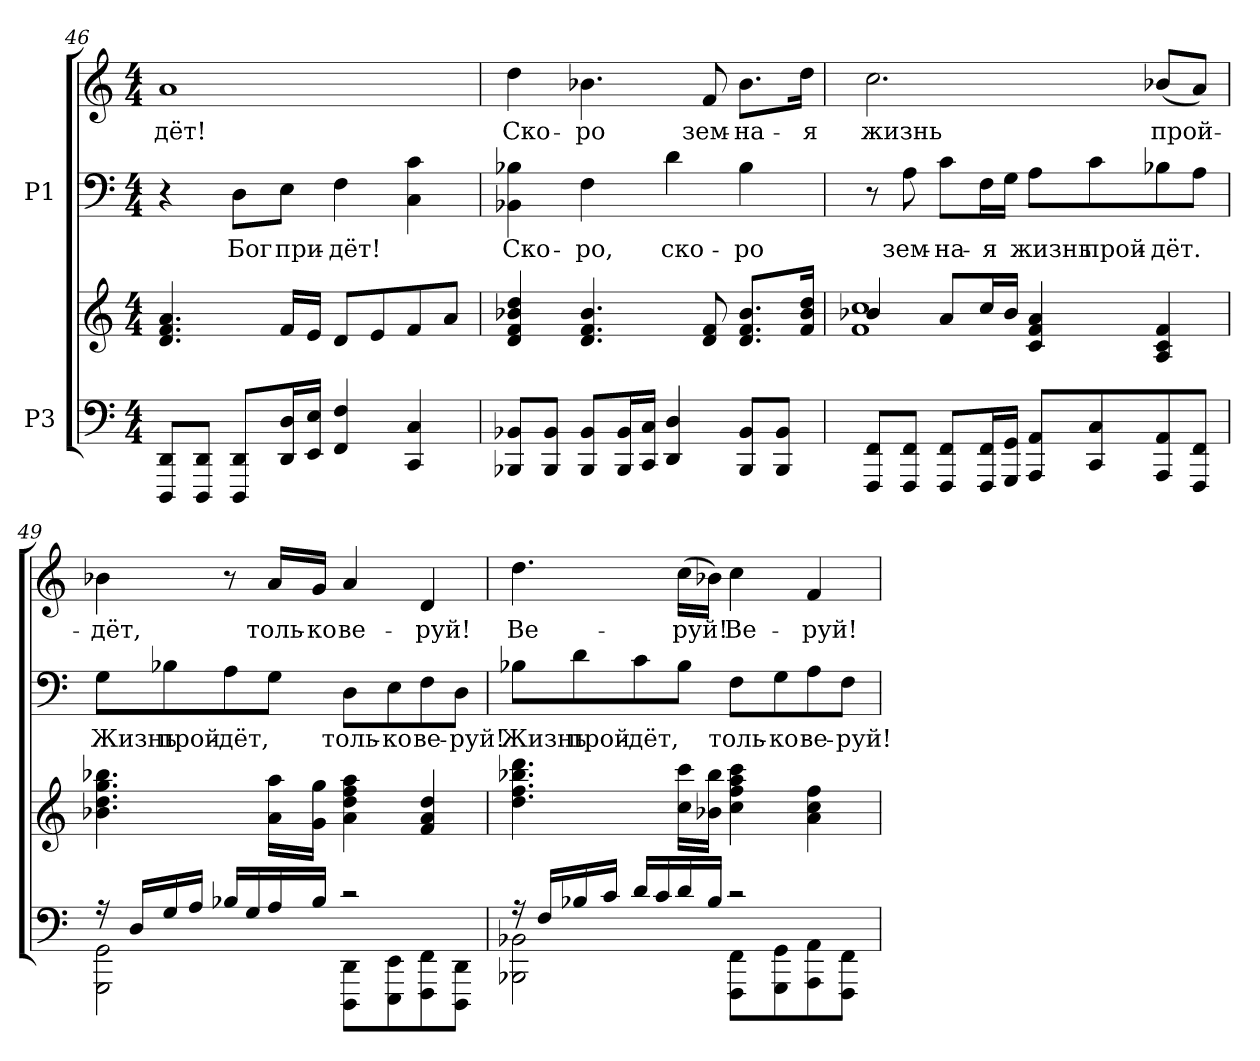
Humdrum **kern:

**kern	**kern	**kern	**text	**kern	**text
*part2	*part2	*part1	*part1	*part1	*part1
*staff4	*staff3	*staff2	*staff2	*staff1	*staff1
*I"P3	*	*I"P1	*	*	*
*clefF4	*clefG2	*clefF4	*	*clefG2	*
*k[]	*k[]	*k[]	*	*k[]	*
*a:	*a:	*a:	*	*a:	*
*M4/4	*M4/4	*M4/4	*	*M4/4	*
=46	=46	=46	=46	=46	=46
!	!	!	!	!	!LO:LY:b:color=#000000
8DDDi/ 8DDiL	4.di/ 4.fi 4.ai	4r	.	1ai	-дёт!
8DDDi/ 8DDiJ	.	.	.	.	.
!	!	!	!LO:LY:a:color=#000000	!	!
8DDDi/ 8DDiL	.	8Di\L	Бог	.	.
!	!	!	!LO:LY:a:color=#000000	!	!
16DDi/ 16DiL	16fi/LL	8Ei\J	при-	.	.
16EEi/ 16EiJJ	16ei/JJ	.	.	.	.
!	!	!	!LO:LY:a:color=#000000	!	!
4FFi/ 4Fi	8di/L	4Fi\	-дёт!	.	.
.	8ei/	.	.	.	.
4CCi/ 4Ci	8fi/	4Ci\ 4ci	.	.	.
.	8ai/J	.	.	.	.
!!LO:PB:g=z
=47	=47	=47	=47	=47	=47
!	!	!	!LO:LY:a:color=#000000	!	!
!	!	!	!	!	!LO:LY:b:color=#000000
8BBB-Xi/ 8BB-XiL	4di/ 4fi 4b-Xi 4ddi	4BB-Xi\ 4B-Xi	Ско-	4ddi\	Ско-
8BBB-i/ 8BB-iJ	.	.	.	.	.
!	!	!	!LO:LY:a:color=#000000	!	!
!	!	!	!	!	!LO:LY:b:color=#000000
8BBB-i/ 8BB-iL	4.di/ 4.fi 4.b-i	4Fi\	-ро,	4.b-Xi\	-ро
16BBB-i/ 16BB-iL	.	.	.	.	.
16CCi/ 16CiJJ	.	.	.	.	.
!	!	!	!LO:LY:a:color=#000000	!	!
4DDi/ 4Di	.	4di\	ско-	.	.
!	!	!	!	!	!LO:LY:b:color=#000000
.	8di/ 8fi	.	.	8fi/	зем-
!	!	!	!LO:LY:a:color=#000000	!	!
!	!	!	!	!	!LO:LY:b:color=#000000
8BBB-i/ 8BB-iL	8.di/ 8.fi 8.b-iL	4B-i\	-ро	8.b-i\L	-на-
8BBB-i/ 8BB-iJ	.	.	.	.	.
!	!	!	!	!	!LO:LY:b:color=#000000
.	16fi/ 16b-i 16ddiJk	.	.	16ddi\Jk	-я
=48	=48	=48	=48	=48	=48
*	*^	*	*	*	*
!	!	!	!	!	!	!LO:LY:b:color=#000000
8FFFi/ 8FFiL	4b-Xi/	1fi 1cci	8r	.	2.cci\	жизнь
!	!	!	!	!LO:LY:a:color=#000000	!	!
8FFFi/ 8FFiJ	.	.	8Ai\	зем-	.	.
!	!	!	!	!LO:LY:a:color=#000000	!	!
8FFFi/ 8FFiL	8ai/L	.	8ci\L	-на-	.	.
!	!	!	!	!LO:LY:a:color=#000000	!	!
16FFFi/ 16FFiL	16cci/L	.	16Fi\L	-я	.	.
16GGGi/ 16GGiJJ	16b-i/JJ	.	16Gi\JJ	.	.	.
!	!	!	!	!LO:LY:a:color=#000000	!	!
8AAAi/ 8AAiL	4ci/ 4fi 4ai	.	8Ai\L	жизнь	.	.
!	!	!	!	!LO:LY:a:color=#000000	!	!
8CCi/ 8Ci	.	.	8ci\	прой-	.	.
!	!	!	!	!LO:LY:a:color=#000000	!	!
!	!	!	!	!	!	!LO:LY:b:color=#000000
8AAAi/ 8AAi	4Ai/ 4ci 4fi	.	8B-Xi\	-дёт.	(8b-Xi/L	прой-
8FFFi/ 8FFiJ	.	.	8Ai\J	.	8ai/J)	.
*	*v	*v	*	*	*	*
!!LO:LB:g=z
=49	=49	=49	=49	=49	=49
*^	*	*	*	*	*
!	!	!	!	!LO:LY:a:color=#000000	!	!
!	!	!	!	!	!	!LO:LY:b:color=#000000
16r	2GGGi\ 2GGi	4.b-Xi\ 4.ddi 4.ggi 4.bb-Xi	8Gi\L	Жизнь	4b-Xi\	-дёт,
16Di/LL	.	.	.	.	.	.
!	!	!	!	!LO:LY:a:color=#000000	!	!
16Gi/	.	.	8B-Xi\	прой-	.	.
16Ai/JJ	.	.	.	.	.	.
!	!	!	!	!LO:LY:a:color=#000000	!	!
16B-Xi/LL	.	.	8Ai\	-дёт,	8r	.
16Gi/	.	.	.	.	.	.
!	!	!	!	!	!	!LO:LY:b:color=#000000
16Ai/	.	16ai\ 16aaiLL	8Gi\J	.	16ai/LL	толь-
!	!	!	!	!	!	!LO:LY:b:color=#000000
16B-i/JJ	.	16gi\ 16ggiJJ	.	.	16gi/JJ	-ко
!	!	!	!	!LO:LY:a:color=#000000	!	!
!	!	!	!	!	!	!LO:LY:b:color=#000000
2r	8DDDi\ 8DDiL	4ai\ 4ddi 4ffi 4aai	8Di\L	толь-	4ai/	ве-
!	!	!	!	!LO:LY:a:color=#000000	!	!
.	8EEEi\ 8EEi	.	8Ei\	-ко	.	.
!	!	!	!	!LO:LY:a:color=#000000	!	!
!	!	!	!	!	!	!LO:LY:b:color=#000000
.	8FFFi\ 8FFi	4fi/ 4ai 4ddi	8Fi\	ве-	4di/	-руй!
!	!	!	!	!LO:LY:a:color=#000000	!	!
.	8DDDi\ 8DDiJ	.	8Di\J	-руй!	.	.
=50	=50	=50	=50	=50	=50	=50
!	!	!	!	!LO:LY:a:color=#000000	!	!
!	!	!	!	!	!	!LO:LY:b:color=#000000
16r	2BBB-Xi\ 2BB-Xi	4.ddi\ 4.ffi 4.bb-Xi 4.dddi	8B-Xi\L	Жизнь	4.ddi\	Ве-
16Fi/LL	.	.	.	.	.	.
!	!	!	!	!LO:LY:a:color=#000000	!	!
16B-Xi/	.	.	8di\	прой-	.	.
16ci/JJ	.	.	.	.	.	.
!	!	!	!	!LO:LY:a:color=#000000	!	!
16di/LL	.	.	8ci\	-дёт,	.	.
16ci/	.	.	.	.	.	.
!	!	!	!	!	!	!LO:LY:b:color=#000000
16di/	.	16cci\ 16ccciLL	8B-i\J	.	(16cci\LL	-руй!
16B-i/JJ	.	16b-Xi\ 16bb-iJJ	.	.	16b-Xi\JJ)	.
!	!	!	!	!LO:LY:a:color=#000000	!	!
!	!	!	!	!	!	!LO:LY:b:color=#000000
2r	8FFFi\ 8FFiL	4cci\ 4ffi 4aai 4ccci	8Fi\L	толь-	4cci\	Ве-
!	!	!	!	!LO:LY:a:color=#000000	!	!
.	8GGGi\ 8GGi	.	8Gi\	-ко	.	.
!	!	!	!	!LO:LY:a:color=#000000	!	!
!	!	!	!	!	!	!LO:LY:b:color=#000000
.	8AAAi\ 8AAi	4ai\ 4cci 4ffi	8Ai\	ве-	4fi/	-руй!
!	!	!	!	!LO:LY:a:color=#000000	!	!
.	8FFFi\ 8FFiJ	.	8Fi\J	-руй!	.	.
*v	*v	*	*	*	*	*
=	=	=	=	=	=
*-	*-	*-	*-	*-	*-
